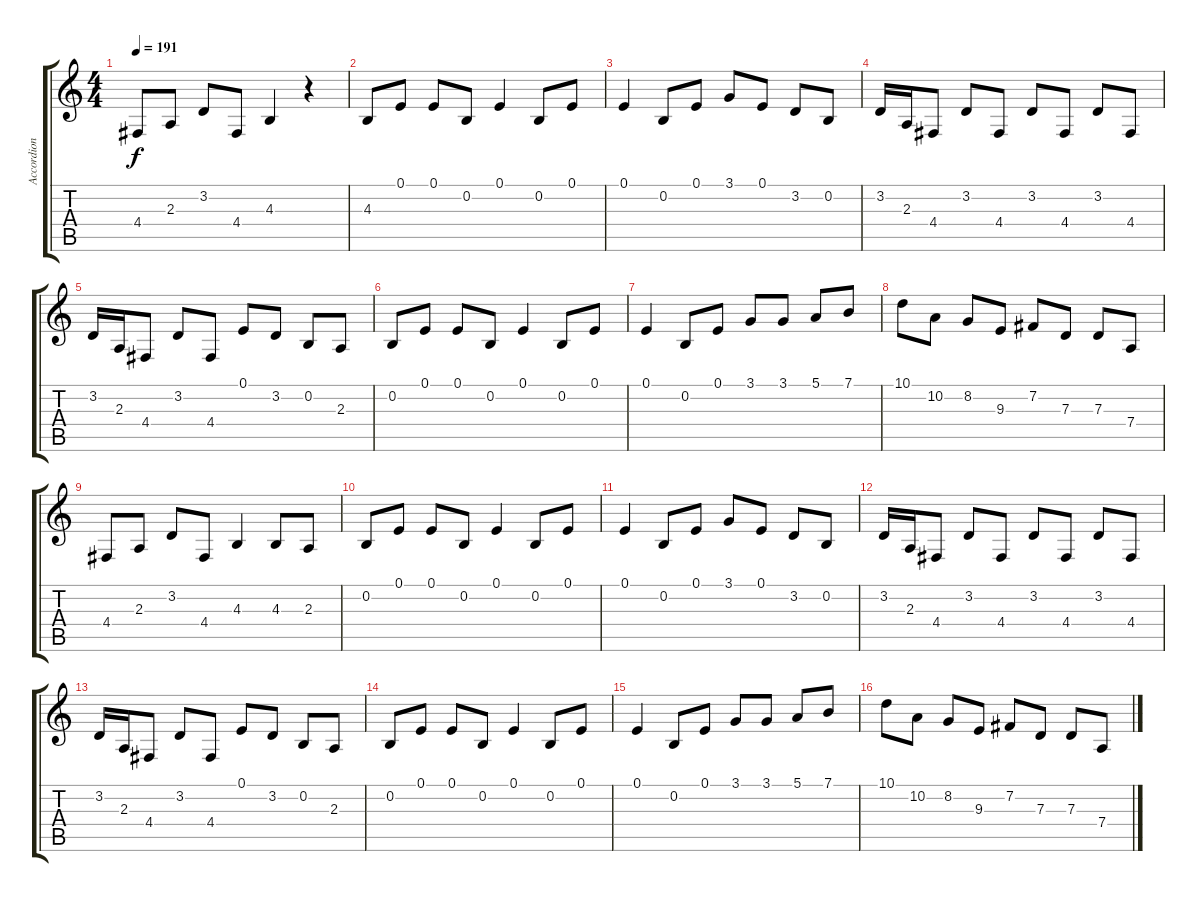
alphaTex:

\track ("Accordion 2" "Accordion ") {instrument tangoaccordion}
\staff {score tabs}
\tuning (E4 B3 G3 D3 A2 E2) {hide}
\ts (4 4)
\tempo 191
\clef g2
\ks c
4.4.8{dy f} 2.3.8 3.2.8 4.4.8 4.3.4 r.4 |
4.3.8 0.1.8 0.1.8 0.2.8 0.1.4 0.2.8 0.1.8 |
0.1.4 0.2.8 0.1.8 3.1.8 0.1.8 3.2.8 0.2.8 |
3.2.16 2.3.16 4.4.8 3.2.8 4.4.8 3.2.8 4.4.8 3.2.8 4.4.8 |
3.2.16 2.3.16 4.4.8 3.2.8 4.4.8 0.1.8 3.2.8 0.2.8 2.3.8 |
0.2.8 0.1.8 0.1.8 0.2.8 0.1.4 0.2.8 0.1.8 |
0.1.4 0.2.8 0.1.8 3.1.8 3.1.8 5.1.8 7.1.8 |
10.1.8 10.2.8 8.2.8 9.3.8 7.2.8 7.3.8 7.3.8 7.4.8 |
4.4.8 2.3.8 3.2.8 4.4.8 4.3.4 4.3.8 2.3.8 |
0.2.8 0.1.8 0.1.8 0.2.8 0.1.4 0.2.8 0.1.8 |
0.1.4 0.2.8 0.1.8 3.1.8 0.1.8 3.2.8 0.2.8 |
3.2.16 2.3.16 4.4.8 3.2.8 4.4.8 3.2.8 4.4.8 3.2.8 4.4.8 |
3.2.16 2.3.16 4.4.8 3.2.8 4.4.8 0.1.8 3.2.8 0.2.8 2.3.8 |
0.2.8 0.1.8 0.1.8 0.2.8 0.1.4 0.2.8 0.1.8 |
0.1.4 0.2.8 0.1.8 3.1.8 3.1.8 5.1.8 7.1.8 |
10.1.8 10.2.8 8.2.8 9.3.8 7.2.8 7.3.8 7.3.8 7.4.8
